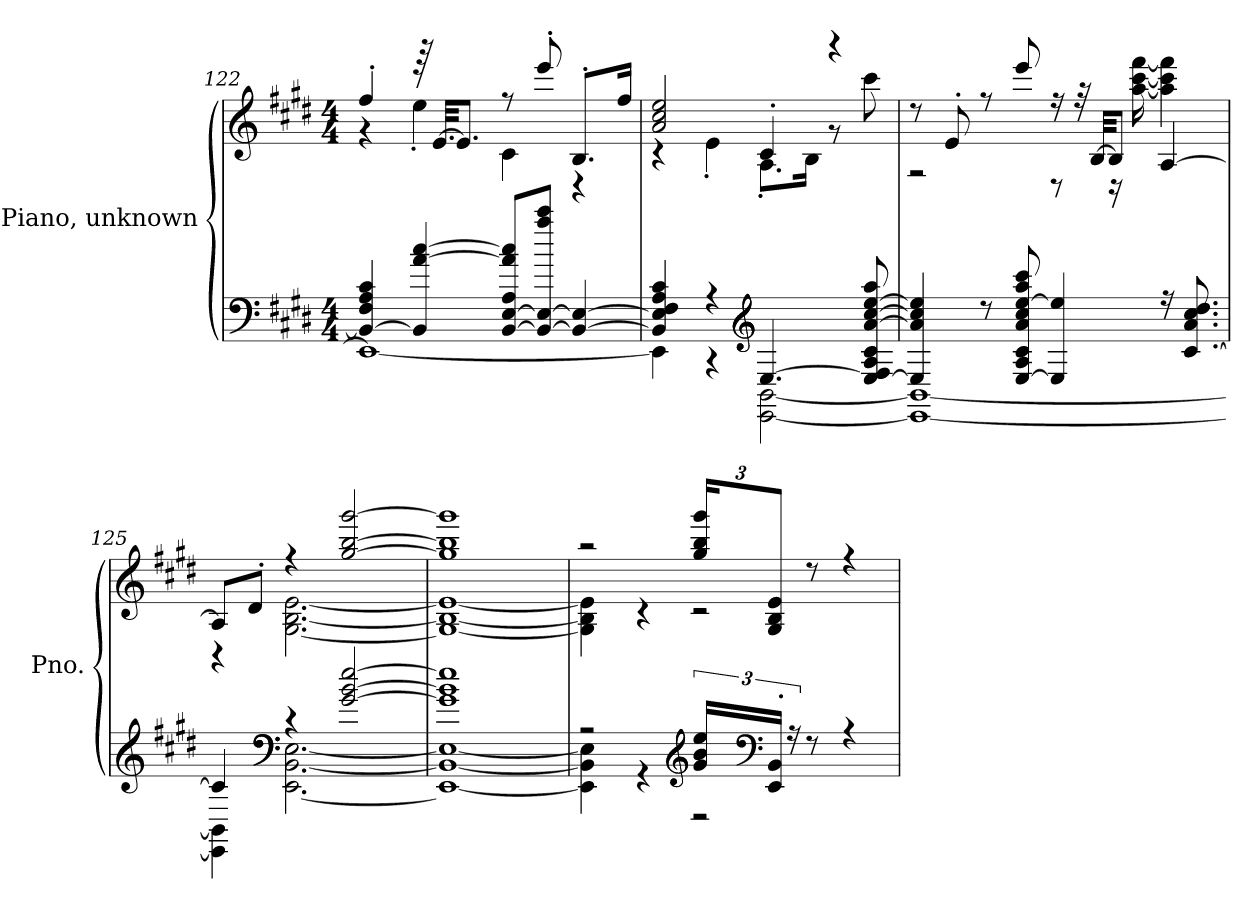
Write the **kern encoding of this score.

**kern	**kern
*part1	*part1
*staff2	*staff1
*I"Piano, unknown	*
*I'Pno.	*
!!LO:LB:g=z
*clefF4	*clefG2
*k[f#c#g#d#]	*k[f#c#g#d#]
*M4/4	*M4/4
=122	=122
*^	*^
4BB/_ 4F#/ 4A/ 4c#/	1EE_	4ff#'/	4r
4BB/] [4a/ [4cc#/	.	64r	4ee'\
.	.	[32.e/KKL	.
.	.	8.e/J]	.
[8BB/ [8E/ 8A/ 8a/] 8cc#/]L	.	8r	4c#\
8BB/_ 8E/_ 8aa/ 8ccc#/J	.	8eee'/	.
4BB/_ 4E/_	.	8.B'/L	4r
.	.	16ff#/Jk	.
=123	=123	=123	=123
4BB/] 4E/] 4F#/ 4A/ 4c#/	4EE\]	2a/ 2cc#/ 2ee/	4r
4r	4r	.	4e'\
*clefG2	*	*	*
[4.E/	[2EE\ [2BB\	4c#'/	8.A'\L
.	.	.	16B\Jk
.	.	4r	8r
8E/_ 8F#/ 8A/ 8c#/ [8a/ [8cc#/ [8ee/ 8aa/	.	.	8ccc#\
=124	=124	=124	=124
4E/] 4a/] 4cc#/] 4ee/]	1EE_ 1BB_	8r	2r
.	.	8e'/	.
8r	.	8r	.
[8E/ 8A/ 8c#/ 8a/ 8cc#/ [8ee/ 8aa/ 8ccc#/	.	8eee/	.
4E/] 4ee/]	.	16r	8r
.	.	32r	.
.	.	[32B/KKL	.
.	.	8B/J]	16r
.	.	.	[16aa\ [16ccc#\ [16fff#\
16r	.	[4A/	4aa\] 4ccc#\] 4fff#\]
[8.c#/ 8.a/ 8.cc#/ 8.dd#/	.	.	.
!!LO:LB:g=z	!!
=125	=125	=125	=125
4c#/]	4EE\] 4BB\]	8A/L]	4r
.	.	8d#'/J	.
*clefF4	*	*	*
4r	[2.EE\ [2.BB\ [2.E\	4r	[2.G#\ [2.B\ [2.e\
[2g#/ [2b/ [2ee/	.	[2gg#/ [2bb/ [2ggg#/	.
=126	=126	=126	=126
1g#] 1b] 1ee]	1EE_ 1BB_ 1E_	1gg#] 1bb] 1ggg#]	1G#_ 1B_ 1e_
=127	=127	=127	=127
2r	4EE\] 4BB\] 4E\]	2r	4G#\] 4B\] 4e\]
.	4r	.	4r
*clefG2	*	*	*
*	*	*Xbrackettup	*
24g#/ 24b/ 24ee/LL	2r	24gg#/ 24bb/ 24ggg#/KL	2r
*clefF4	*	*	*
24EE/' 24BB/'JJ	.	12G#/ 12B/ 12e/J	.
24r	.	.	.
8r	.	8r	.
4r	.	4r	.
*v	*v	*	*
*	*v	*v
=	=
*-	*-
